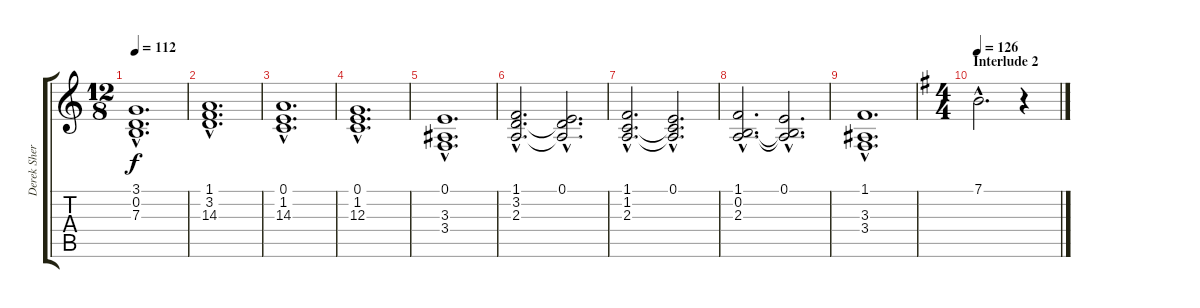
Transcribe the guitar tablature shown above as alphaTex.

\track ("Derek Sherinian" "Derek Sher") {instrument lead1square}
\staff {score tabs}
\tuning (E4 B3 G3 D3 A2 E2) {hide}
\ts (12 8)
\tempo 112
\clef g2
\ks c
(3.1{hac} 0.2{hac} 7.3{hac}).1{d dy f} |
(1.1{hac} 3.2{hac} 14.3{hac}).1{d} |
(0.1{hac} 1.2{hac} 14.3{hac}).1{d} |
(0.1{hac} 1.2{hac} 12.3{hac}).1{d} |
(0.1{hac} 3.3{hac} 3.4{hac}).1{d} |
(1.1{hac} 3.2{hac} 2.3{hac}).2{d} (0.1{hac} 3.2{hac t} 2.3{hac t}).2{d} |
(1.1{hac} 1.2{hac} 2.3{hac}).2{d} (0.1{hac} 1.2{hac t} 2.3{hac t}).2{d} |
(1.1{hac} 0.2{hac} 2.3{hac}).2{d} (0.1{hac} 0.2{hac t} 2.3{hac t}).2{d} |
(1.1{hac} 3.3{hac} 3.4{hac}).1{d} |
\ts (4 4)
\section ("" "Interlude 2")
\tempo 126
\ks g
7.1{hac}.2{d} r.4
